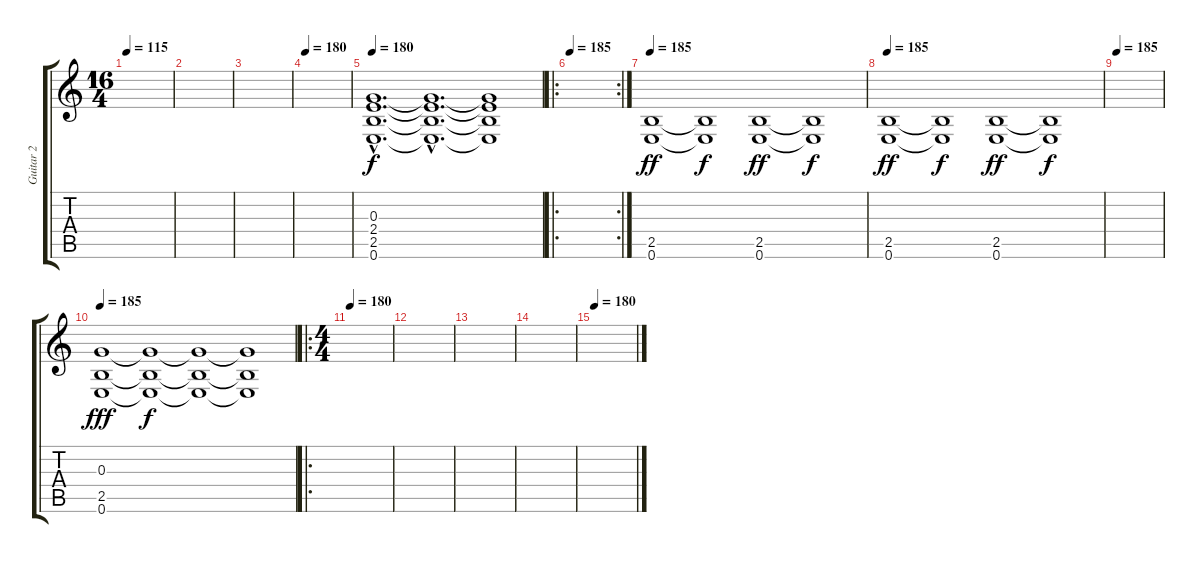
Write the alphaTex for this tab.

\track ("Guitar 2" "Guitar 2") {instrument overdrivenguitar}
\staff {score tabs}
\tuning (E4 B3 G3 D3 A2 E2) {hide}
\ts (16 4)
\tempo 115
\clef g2
\ks c
|
|
|
\tempo 180
|
\tempo 180
(0.3{hac} 2.4{hac} 2.5{hac} 0.6{hac}).1{d} (0.3{hac t} 2.4{hac t} 2.5{hac t} 0.6{hac t}).1{d dy f} (0.3{t} 2.4{t} 2.5{t} 0.6{t}).1 |
\ro
\rc 2
\tempo 180
\tempo 185
|
\tempo 185
(2.5 0.6).1{dy ff volume 14} (2.5{t} 0.6{t}).1{dy f} (2.5 0.6).1{dy ff} (2.5{t} 0.6{t}).1{dy f} |
\tempo 185
(2.5 0.6).1{dy ff volume 14} (2.5{t} 0.6{t}).1{dy f} (2.5 0.6).1{dy ff} (2.5{t} 0.6{t}).1{dy f} |
\tempo 180
\tempo 185
|
\tempo 180
\tempo 185
(0.3 2.5 0.6).1{dy fff} (0.3{t} 2.5{t} 0.6{t}).1{dy f} (0.3{t} 2.5{t} 0.6{t}).1 (0.3{t} 2.5{t} 0.6{t}).1 |
\ro
\ts (4 4)
\tempo 180
|
|
|
|
\tempo 180
